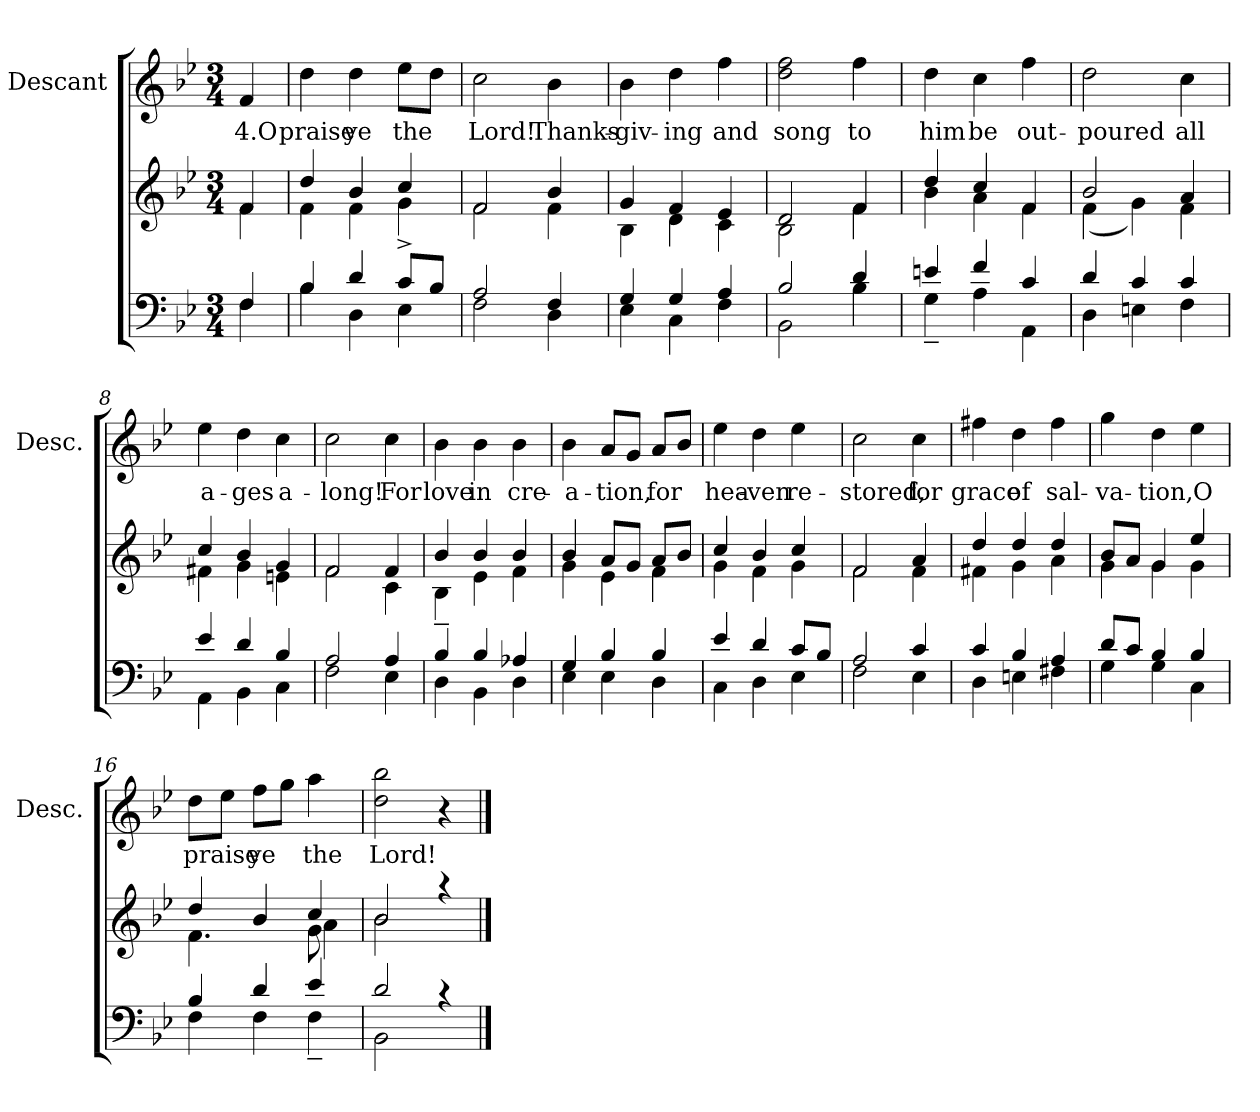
**kern	**kern	**kern	**text
*part2	*part2	*part1	*part1
*staff3	*staff2	*staff1	*staff1
*	*	*I"Descant	*
*	*	*I'Desc.	*
*clefF4	*clefG2	*clefG2	*
*k[b-e-]	*k[b-e-]	*k[b-e-]	*
*B-:	*B-:	*B-:	*
*M3/4	*M3/4	*M3/4	*
=1	=1	=1	=1
*^	*^	*	*
!	!	!	!	!	!LO:LY:b
4F/	4F\	4f/	4f\	4f/	4.O
=2	=2	=2	=2	=2	=2
!	!	!	!	!	!LO:LY:b
4B-/	4B-\	4dd/	4f\	4dd\	praise
!	!	!	!	!	!LO:LY:b
4d/	4D\	4b-/	4f\	4dd\	ye
!	!	!	!	!	!LO:LY:b
8c^>/L	4E-\	4cc/	4g\	8ee-\L	the
8B-/J	.	.	.	8dd\J	.
=3	=3	=3	=3	=3	=3
!	!	!	!	!	!LO:LY:b
2A/	2F\	2f/	2f\	2cc\	Lord!
!	!	!	!	!	!LO:LY:b
4F/	4D\	4b-/	4f\	4b-\	Thanks-
=4	=4	=4	=4	=4	=4
!	!	!	!	!	!LO:LY:b
4G/	4E-\	4g/	4B-\	4b-\	-giv-
!	!	!	!	!	!LO:LY:b
4G/	4C\	4f/	4d\	4dd\	-ing
!	!	!	!	!	!LO:LY:b
4A/	4F\	4e-/	4c\	4ff\	and
=5	=5	=5	=5	=5	=5
!	!	!	!	!	!LO:LY:b
2B-/	2BB-\	2d/	2B-\	2dd\ 2ff\	song
!	!	!	!	!	!LO:LY:b
4d/	4B-\	4f/	4f\	4ff\	to
=6	=6	=6	=6	=6	=6
!	!	!	!	!	!LO:LY:b
4en/	4G~<\	4dd/	4b-\	4dd\	him
!	!	!	!	!	!LO:LY:b
4f/	4A\	4cc/	4a\	4cc\	be
!	!	!	!	!	!LO:LY:b
4c/	4AA\	4f/	4f\	4ff\	out-
!!LO:LB:g=z
=7	=7	=7	=7	=7	=7
!	!	!	!	!	!LO:LY:b
4d/	4D\	2b-/	(<4f\	2dd\	-poured
4c/	4En\	.	4g\)	.	.
!	!	!	!	!	!LO:LY:b
4c/	4F\	4a/	4f\	4cc\	all
=8	=8	=8	=8	=8	=8
!	!	!	!	!	!LO:LY:b
4e-/	4AA\	4cc/	4f#X\	4ee-\	a-
!	!	!	!	!	!LO:LY:b
4d/	4BB-\	4b-/	4g\	4dd\	-ges
!	!	!	!	!	!LO:LY:b
4B-/	4C\	4g/	4en\	4cc\	a-
=9	=9	=9	=9	=9	=9
!	!	!	!	!	!LO:LY:b
2A/	2F\	2f/	2f\	2cc\	-long!
!	!	!	!	!	!LO:LY:b
4A/	4E-\	4f/	4c\	4cc\	For
=10	=10	=10	=10	=10	=10
!	!	!	!	!	!LO:LY:b
4B-/	4D\	4b-/	4B-~<\	4b-\	love
!	!	!	!	!	!LO:LY:b
4B-/	4BB-\	4b-/	4e-\	4b-\	in
!	!	!	!	!	!LO:LY:b
4A-X/	4D\	4b-/	4f\	4b-\	cre-
=11	=11	=11	=11	=11	=11
!	!	!	!	!	!LO:LY:b
4G/	4E-\	4b-/	4g\	4b-\	-a-
!	!	!	!	!	!LO:LY:b
4B-/	4E-\	8a/L	4e-\	8a/L	-tion,
.	.	8g/J	.	8g/J	.
!	!	!	!	!	!LO:LY:b
4B-/	4D\	8a/L	4f\	8a/L	for
.	.	8b-/J	.	8b-/J	.
=12	=12	=12	=12	=12	=12
!	!	!	!	!	!LO:LY:b
4e-/	4C\	4cc/	4g\	4ee-\	hea-
!	!	!	!	!	!LO:LY:b
4d/	4D\	4b-/	4f\	4dd\	-ven
!	!	!	!	!	!LO:LY:b
8c/L	4E-\	4cc/	4g\	4ee-\	re-
8B-/J	.	.	.	.	.
!!LO:LB:g=z
=13	=13	=13	=13	=13	=13
!	!	!	!	!	!LO:LY:b
2A/	2F\	2f/	2f\	2cc\	-stored,
!	!	!	!	!	!LO:LY:b
4c/	4E-\	4a/	4f\	4cc\	for
=14	=14	=14	=14	=14	=14
!	!	!	!	!	!LO:LY:b
4c/	4D\	4dd/	4f#X\	4ff#X\	grace
!	!	!	!	!	!LO:LY:b
4B-/	4En\	4dd/	4g\	4dd\	of
!	!	!	!	!	!LO:LY:b
4A/	4F#X\	4dd/	4a\	4ff#\	sal-
=15	=15	=15	=15	=15	=15
!	!	!	!	!	!LO:LY:b
8d/L	4G\	8b-/L	4g\	4gg\	-va-
8c/J	.	8a/J	.	.	.
!	!	!	!	!	!LO:LY:b
4B-/	4G\	4g/	4g\	4dd\	-tion,
!	!	!	!	!	!LO:LY:b
4B-/	4C\	4ee-/	4g\	4ee-\	O
=16	=16	=16	=16	=16	=16
*	*	*^	*^	*	*
!	!	!	!	!	!	!	!LO:LY:b
4F\	4B-/	4dd/	4.f\	2ryy	2ryy	8dd\L	praise
.	.	.	.	.	.	8ee-\J	.
!	!	!	!	!	!	!	!LO:LY:b
4F\	4d/	4b-/	.	.	.	8ff\L	ye
.	.	.	4.ryy	.	.	8gg\J	.
!	!	!	!	!	!	!	!LO:LY:b
4e-/	4F~<\	8g\	.	4a\	4cc/	4aa\	the
.	.	8ryy	.	.	.	.	.
*	*	*	*v	*v	*v	*	*
=17	=17	=17	=17	=17	=17
!	!	!	!	!	!LO:LY:b
2d/	2BB-\	2b-/	2b-\	2dd\ 2bb-\	Lord!
4rc	4ryy	4raa	4ryy	4r	.
*v	*v	*	*	*	*
*	*v	*v	*	*
==	==	==	==
*-	*-	*-	*-
